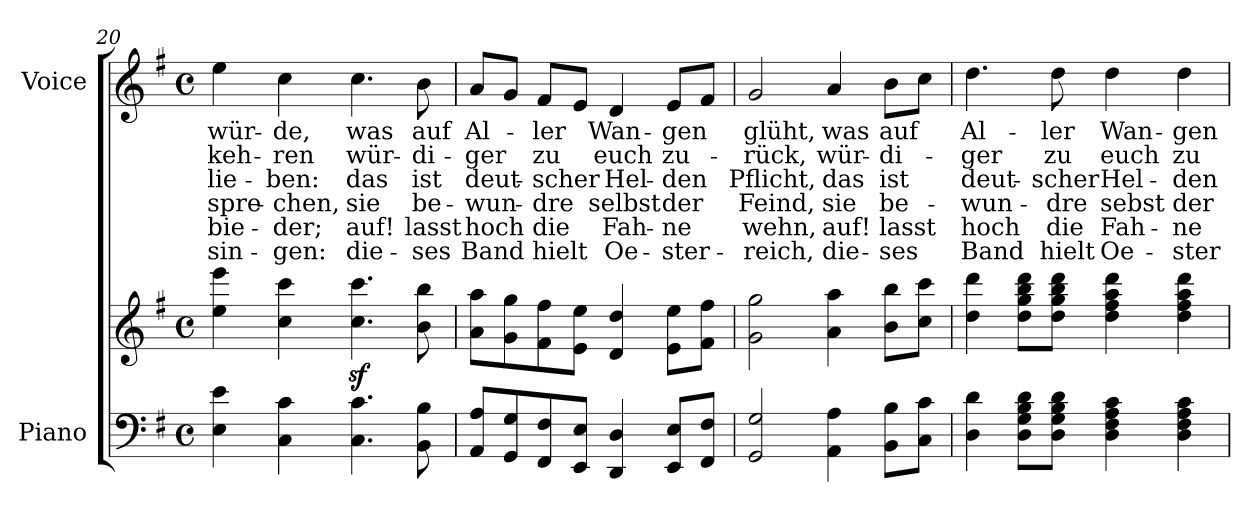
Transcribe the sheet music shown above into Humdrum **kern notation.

**kern	**kern	**kern	**text	**text	**text	**text	**text	**text
*part2	*part2	*part1	*part1	*part1	*part1	*part1	*part1	*part1
*staff3	*staff2	*staff1	*staff1	*staff1	*staff1	*staff1	*staff1	*staff1
*I"Piano	*	*I"Voice	*	*	*	*	*	*
*I'Pno.	*	*I'Voice	*	*	*	*	*	*
*clefF4	*clefG2	*clefG2	*	*	*	*	*	*
*k[f#]	*k[f#]	*k[f#]	*	*	*	*	*	*
*G:	*G:	*G:	*	*	*	*	*	*
*M4/4	*M4/4	*M4/4	*	*	*	*	*	*
*met(c)	*met(c)	*met(c)	*	*	*	*	*	*
=20	=20	=20	=20	=20	=20	=20	=20	=20
!	!	!	!LO:LY:b:color=#000000	!LO:LY:b:color=#000000	!LO:LY:b:color=#000000	!LO:LY:b:color=#000000	!LO:LY:b:color=#000000	!LO:LY:b:color=#000000
4Ei\ 4ei	4eei\ 4eeei	4eei\	-wür-	keh-	lie-	spre-	bie-	sin-
!	!	!	!LO:LY:b:color=#000000	!LO:LY:b:color=#000000	!LO:LY:b:color=#000000	!LO:LY:b:color=#000000	!LO:LY:b:color=#000000	!LO:LY:b:color=#000000
4Ci\ 4ci	4cci\ 4ccci	4cci\	-de,	-ren	-ben:	-chen,	-der;	-gen:
!	!	!	!LO:LY:b:color=#000000	!LO:LY:b:color=#000000	!LO:LY:b:color=#000000	!LO:LY:b:color=#000000	!LO:LY:b:color=#000000	!LO:LY:b:color=#000000
4.Ci\ 4.ci	4.cci\z 4.ccciz	4.cci\	was	wür-	das	sie	auf!	die-
!	!	!	!LO:LY:b:color=#000000	!LO:LY:b:color=#000000	!LO:LY:b:color=#000000	!LO:LY:b:color=#000000	!LO:LY:b:color=#000000	!LO:LY:b:color=#000000
8BBi\ 8Bi	8bi\ 8bbi	8bi\	auf	-di-	ist	be-	lasst	-ses
=21	=21	=21	=21	=21	=21	=21	=21	=21
!	!	!	!LO:LY:b:color=#000000	!LO:LY:b:color=#000000	!LO:LY:b:color=#000000	!LO:LY:b:color=#000000	!LO:LY:b:color=#000000	!LO:LY:b:color=#000000
8AAi/ 8AiL	8ai\ 8aaiL	8ai/L	Al-	-ger	deut-	-wun-	hoch	Band
8GGi/ 8Gi	8gi\ 8ggi	8gi/J	.	.	.	.	.	.
!	!	!	!LO:LY:b:color=#000000	!LO:LY:b:color=#000000	!LO:LY:b:color=#000000	!LO:LY:b:color=#000000	!LO:LY:b:color=#000000	!LO:LY:b:color=#000000
8FF#i/ 8F#i	8f#i\ 8ff#i	8f#i/L	-ler	zu	-scher	-dre	die	hielt
8EEi/ 8EiJ	8ei\ 8eeiJ	8ei/J	.	.	.	.	.	.
!	!	!	!LO:LY:b:color=#000000	!LO:LY:b:color=#000000	!LO:LY:b:color=#000000	!LO:LY:b:color=#000000	!LO:LY:b:color=#000000	!LO:LY:b:color=#000000
4DDi/ 4Di	4di/ 4ddi	4di/	Wan-	euch	Hel-	selbst	Fah-	Oe-
!	!	!	!LO:LY:b:color=#000000	!LO:LY:b:color=#000000	!LO:LY:b:color=#000000	!LO:LY:b:color=#000000	!LO:LY:b:color=#000000	!LO:LY:b:color=#000000
8EEi/ 8EiL	8ei\ 8eeiL	8ei/L	-gen	zu-	-den	der	-ne	-ster-
8FF#i/ 8F#iJ	8f#i\ 8ff#iJ	8f#i/J	.	.	.	.	.	.
=22	=22	=22	=22	=22	=22	=22	=22	=22
!	!	!	!LO:LY:b:color=#000000	!LO:LY:b:color=#000000	!LO:LY:b:color=#000000	!LO:LY:b:color=#000000	!LO:LY:b:color=#000000	!LO:LY:b:color=#000000
2GGi/ 2Gi	2gi\ 2ggi	2gi/	glüht,	-rück,	Pflicht,	Feind,	wehn,	-reich,
!	!	!	!LO:LY:b:color=#000000	!LO:LY:b:color=#000000	!LO:LY:b:color=#000000	!LO:LY:b:color=#000000	!LO:LY:b:color=#000000	!LO:LY:b:color=#000000
4AAi\ 4Ai	4ai\ 4aai	4ai/	was	wür-	das	sie	auf!	die-
!	!	!	!LO:LY:b:color=#000000	!LO:LY:b:color=#000000	!LO:LY:b:color=#000000	!LO:LY:b:color=#000000	!LO:LY:b:color=#000000	!LO:LY:b:color=#000000
8BBi\ 8BiL	8bi\ 8bbiL	8bi\L	auf	-di-	ist	be-	lasst	-ses
8Ci\ 8ciJ	8cci\ 8ccciJ	8cci\J	.	.	.	.	.	.
=23	=23	=23	=23	=23	=23	=23	=23	=23
!	!	!	!LO:LY:b:color=#000000	!LO:LY:b:color=#000000	!LO:LY:b:color=#000000	!LO:LY:b:color=#000000	!LO:LY:b:color=#000000	!LO:LY:b:color=#000000
4Di\ 4di	4ddi\ 4dddi	4.ddi\	Al-	-ger	deut-	-wun-	hoch	Band
8Di\ 8Gi 8Bi 8diL	8ddi\ 8ggi 8bbi 8dddiL	.	.	.	.	.	.	.
!	!	!	!LO:LY:b:color=#000000	!LO:LY:b:color=#000000	!LO:LY:b:color=#000000	!LO:LY:b:color=#000000	!LO:LY:b:color=#000000	!LO:LY:b:color=#000000
8Di\ 8Gi 8Bi 8diJ	8ddi\ 8ggi 8bbi 8dddiJ	8ddi\	-ler	zu	-scher	-dre	die	hielt
!	!	!	!LO:LY:b:color=#000000	!LO:LY:b:color=#000000	!LO:LY:b:color=#000000	!LO:LY:b:color=#000000	!LO:LY:b:color=#000000	!LO:LY:b:color=#000000
4Di\ 4F#i 4Ai 4ci	4ddi\ 4ff#i 4aai 4dddi	4ddi\	Wan-	euch	Hel-	sebst	Fah-	Oe-
!	!	!	!LO:LY:b:color=#000000	!LO:LY:b:color=#000000	!LO:LY:b:color=#000000	!LO:LY:b:color=#000000	!LO:LY:b:color=#000000	!LO:LY:b:color=#000000
4Di\ 4F#i 4Ai 4ci	4ddi\ 4ff#i 4aai 4dddi	4ddi\	-gen	zu-	-den	der	-ne	-ster-
=	=	=	=	=	=	=	=	=
*-	*-	*-	*-	*-	*-	*-	*-	*-
